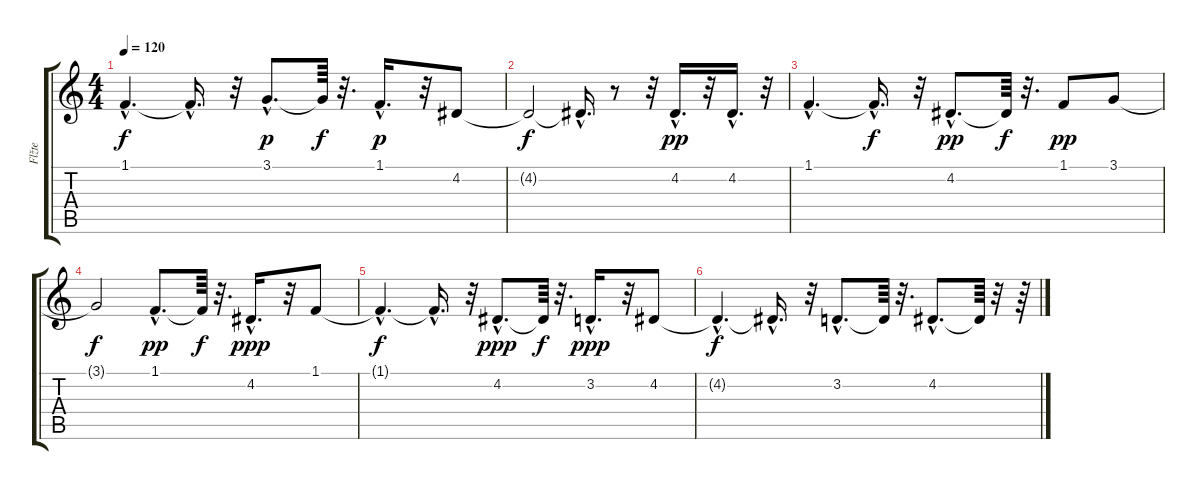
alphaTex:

\track ("Flžte" "Flžte") {instrument flute}
\staff {score tabs}
\tuning (E4 B3 G3 D3 A2 E2) {hide}
\ts (4 4)
\tempo 120
\clef g2
\ks c
1.1{hac t}.4{d dy f} 1.1{hac t}.16{d} r.32 3.1{hac}.8{d dy p} 3.1{t}.64{dy f} r.32{d} 1.1{hac}.16{d dy p} r.32 4.2.8 |
4.2{t}.2{dy f} 4.2{hac t}.16{d} r.8 r.32 4.2{hac}.16{d dy pp} r.32 4.2{hac}.16{d} r.32 |
1.1{hac}.4{d} 1.1{hac t}.16{d dy f} r.32 4.2{hac}.8{d dy pp} 4.2{t}.64{dy f} r.32{d} 1.1.8{dy pp} 3.1.8 |
3.1{t}.2{dy f} 1.1{hac}.8{d dy pp} 1.1{t}.64{dy f} r.32{d} 4.2{hac}.16{d dy ppp} r.32 1.1.8 |
1.1{hac t}.4{d dy f} 1.1{hac t}.16{d} r.32 4.2{hac}.8{d dy ppp} 4.2{t}.64{dy f} r.32{d} 3.2{hac}.16{d dy ppp} r.32 4.2.8 |
4.2{hac t}.4{d dy f} 4.2{hac t}.16{d} r.32 3.2{hac}.8{d} 3.2{t}.64 r.32{d} 4.2{hac}.8{d} 4.2{t}.64 r.32 r.64
